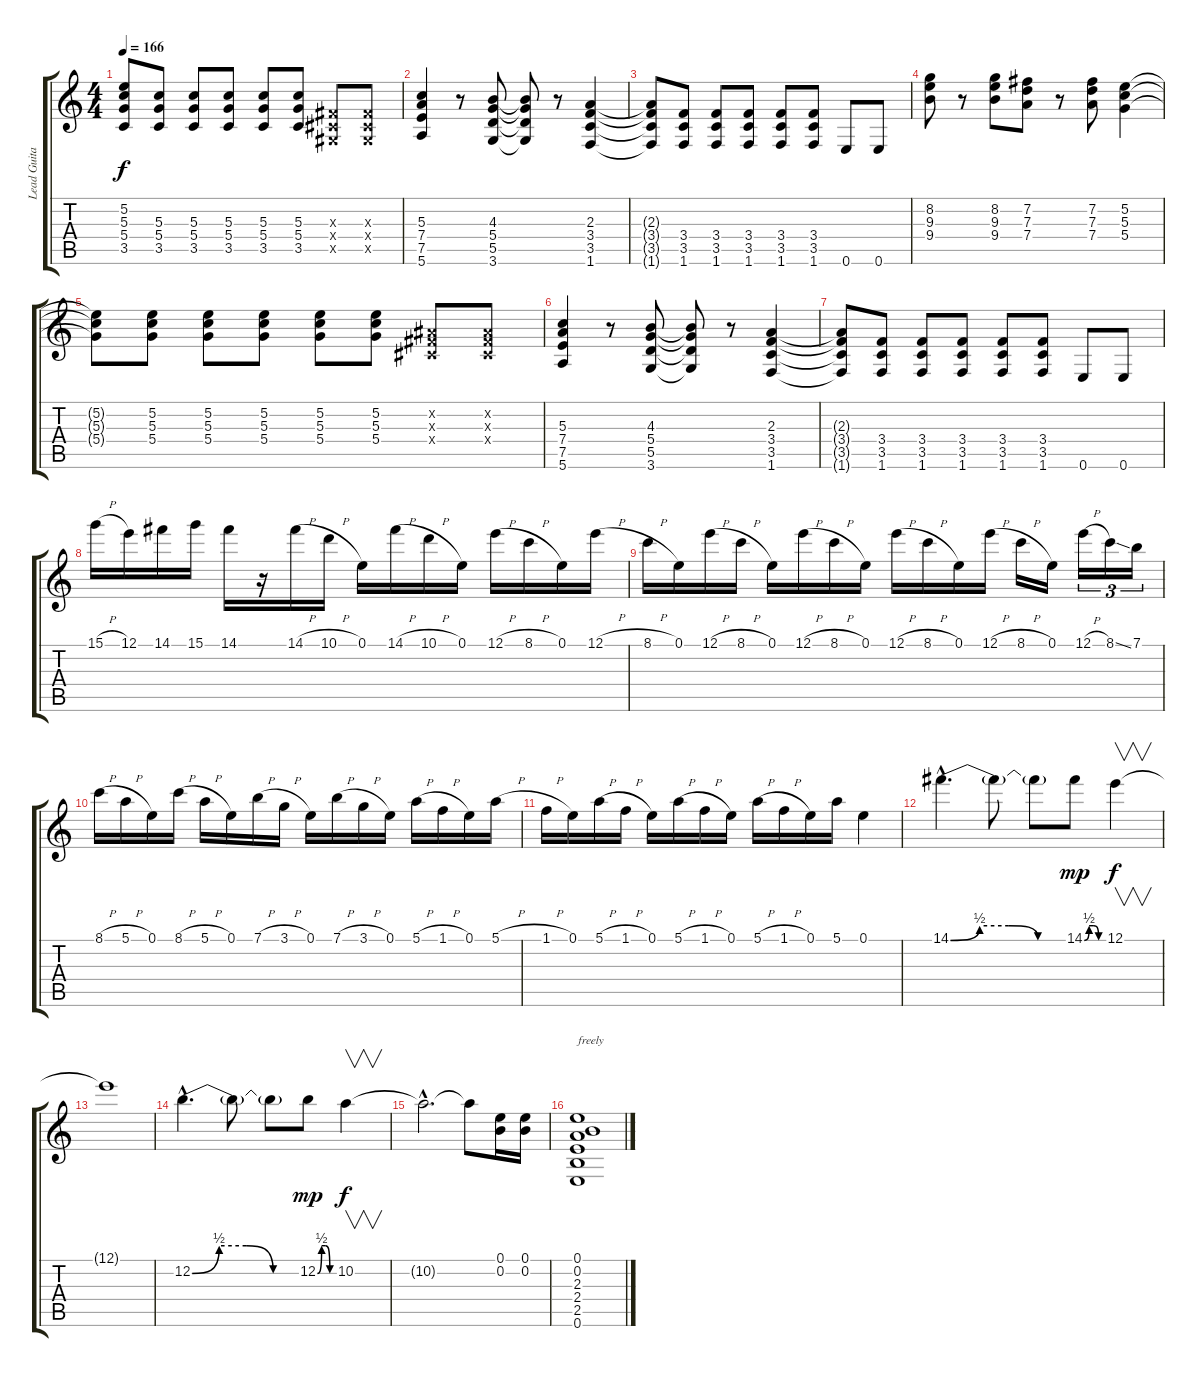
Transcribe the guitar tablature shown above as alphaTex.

\track ("Lead Guitar" "Lead Guita") {instrument distortionguitar}
\staff {score tabs}
\tuning (E4 B3 G3 D3 A2 E2) {hide}
\ts (4 4)
\tempo 166
\clef g2
\ks c
(5.2{t} 5.3{t} 5.4{t} 3.5{t}).8{dy f} (5.3 5.4 3.5).8 (5.3 5.4 3.5).8 (5.3 5.4 3.5).8 (5.3 5.4 3.5).8 (5.3 5.4 3.5).8 (-1.3{x} -1.4{x} -1.5{x}).8 (-1.3{x} -1.4{x} -1.5{x}).8 |
(5.3 7.4 7.5 5.6).4 r.8 (4.3 5.4 5.5 3.6).8 (4.3{t} 5.4{t} 5.5{t} 3.6{t}).8 r.8 (2.3 3.4 3.5 1.6).4 |
(2.3{t} 3.4{t} 3.5{t} 1.6{t}).8 (3.4 3.5 1.6).8 (3.4 3.5 1.6).8 (3.4 3.5 1.6).8 (3.4 3.5 1.6).8 (3.4 3.5 1.6).8 0.6.8 0.6.8 |
(8.2 9.3 9.4).8 r.8 (8.2 9.3 9.4).8 (7.2 7.3 7.4).8 r.8 (7.2 7.3 7.4).8 (5.2 5.3 5.4).4 |
(5.2{t} 5.3{t} 5.4{t}).8 (5.2 5.3 5.4).8 (5.2 5.3 5.4).8 (5.2 5.3 5.4).8 (5.2 5.3 5.4).8 (5.2 5.3 5.4).8 (-1.2{x} -1.3{x} -1.4{x}).8 (-1.2{x} -1.3{x} -1.4{x}).8 |
(5.3 7.4 7.5 5.6).4 r.8 (4.3 5.4 5.5 3.6).8 (4.3{t} 5.4{t} 5.5{t} 3.6{t}).8 r.8 (2.3 3.4 3.5 1.6).4 |
(2.3{t} 3.4{t} 3.5{t} 1.6{t}).8 (3.4 3.5 1.6).8 (3.4 3.5 1.6).8 (3.4 3.5 1.6).8 (3.4 3.5 1.6).8 (3.4 3.5 1.6).8 0.6.8 0.6.8 |
15.1{h}.16 12.1.16 14.1.16 15.1.16 14.1.16 r.16 14.1{h}.16 10.1{h}.16 0.1.16 14.1{h}.16 10.1{h}.16 0.1.16 12.1{h}.16 8.1{h}.16 0.1.16 12.1{h}.16 |
8.1{h}.16 0.1.16 12.1{h}.16 8.1{h}.16 0.1.16 12.1{h}.16 8.1{h}.16 0.1.16 12.1{h}.16 8.1{h}.16 0.1.16 12.1{h}.16 8.1{h}.16 0.1.16 12.1{h}.16{tu (3 2)} 8.1{ss}.16{tu (3 2)} 7.1.16{tu (3 2)} |
8.1{h}.16 5.1{h}.16 0.1.16 8.1{h}.16 5.1{h}.16 0.1.16 7.1{h}.16 3.1{h}.16 0.1.16 7.1{h}.16 3.1{h}.16 0.1.16 5.1{h}.16 1.1{h}.16 0.1.16 5.1{h}.16 |
1.1{h}.16 0.1.16 5.1{h}.16 1.1{h}.16 0.1.16 5.1{h}.16 1.1{h}.16 0.1.16 5.1{h}.16 1.1{h}.16 0.1.16 5.1.16 0.1.4 |
14.1{be (custom 0 0 15 2 30 2 45 0 60 0) hac}.4{d} 14.1{t}.8 14.1{t}.8 14.1{be (custom 0 0 15 2 30 2 45 0 60 0)}.8{dy mp} 12.1.4{v dy f} |
12.1{t}.1 |
12.2{be (custom 0 0 15 2 30 2 45 0 60 0) hac}.4{d} 12.2{t}.8 12.2{t}.8 12.2{be (custom 0 0 15 2 30 2 45 0 60 0)}.8{dy mp} 10.2.4{v dy f} |
10.2{hac t}.2{d} 10.2{t}.8 (0.1 0.2).16 (0.1 0.2).16 |
(0.1 0.2 2.3 2.4 2.5 0.6).1{txt "freely"}
